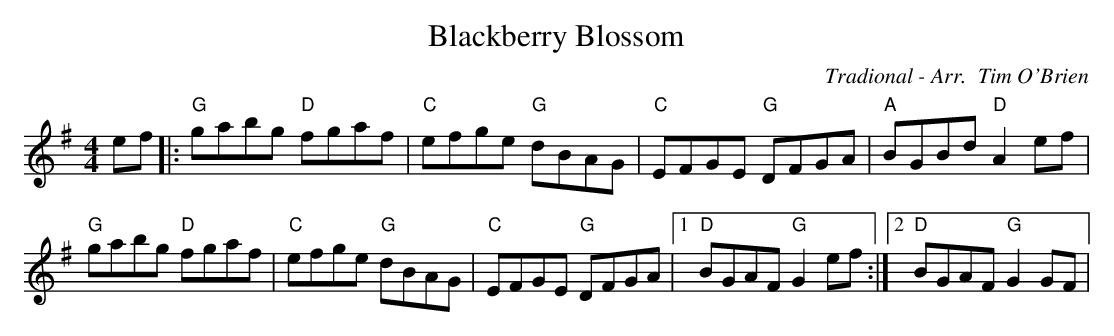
X:1
T:Blackberry Blossom
C:Tradional - Arr.  Tim O'Brien
M:4/4
L:1/8
K:G
ef|:"G"gabg "D"fgaf|"C"efge "G"dBAG|"C"EFGE "G"DFGA|"A"BGBd "D"A2 ef|
"G"gabg "D"fgaf|"C"efge "G"dBAG|"C"EFGE "G"DFGA|1"D"BGAF "G"G2 ef:|2"D"BGAF "G"G2GF|
